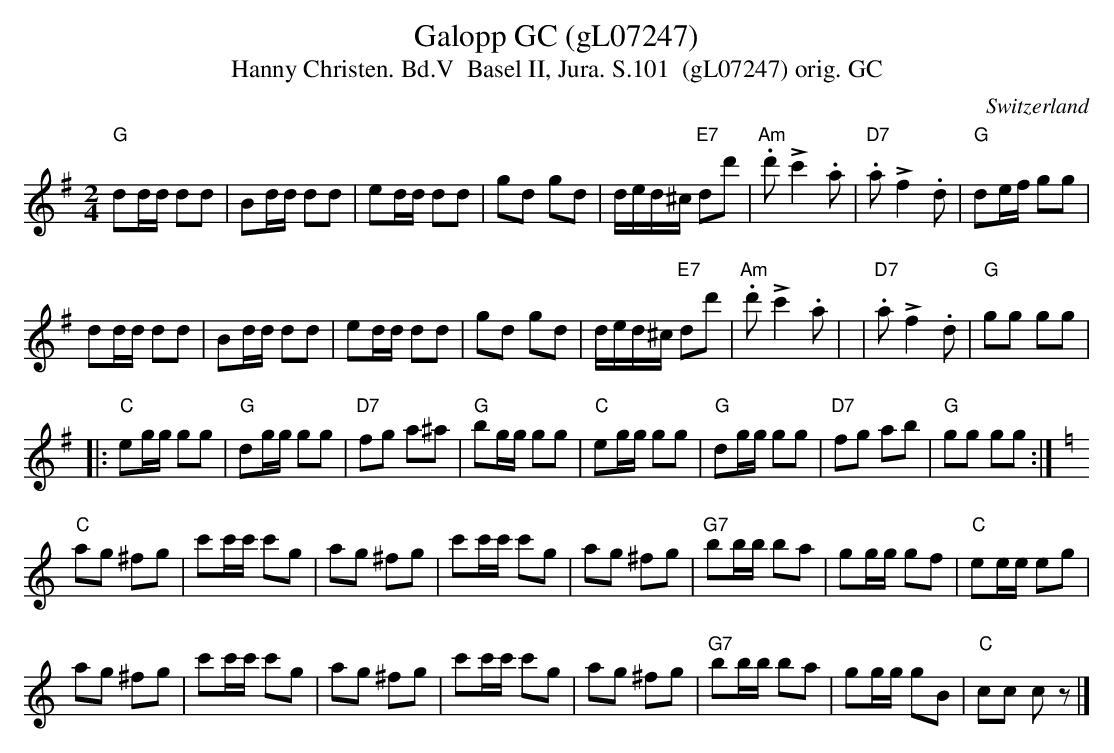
X:1
T: Galopp GC (gL07247)
T:Hanny Christen. Bd.V  Basel II, Jura. S.101  (gL07247) orig. GC
M:2/4
L:1/8
O:Switzerland
K:G major
"G"dd/d/ dd | Bd/d/ dd | ed/d/ dd | gd gd | d/e/d/^c/ "E7"dd' | "Am".d'!>!c'2.a | "D7".a!>!f2.d | "G"de/f/ gg |
dd/d/ dd | Bd/d/ dd | ed/d/ dd | gd gd | d/e/d/^c/ "E7"dd' | "Am".d'!>!c'2.a | | "D7".a!>!f2.d | "G"gg gg |
|: "C"eg/g/ gg | "G"dg/g/ gg | "D7"fg a^a | "G"bg/g/ gg | "C"eg/g/ gg | "G"dg/g/ gg | "D7"fg ab | "G"gg gg :| [K:C]
"C"ag ^fg | c'c'/c'/ c'g | ag ^fg | c'c'/c'/ c'g | ag ^fg | "G7"bb/b/ ba | gg/g/ gf | "C"ee/e/ eg |
ag ^fg | c'c'/c'/ c'g | ag ^fg | c'c'/c'/ c'g | ag ^fg | "G7"bb/b/ ba | gg/g/ gB | "C"cc cz |]
